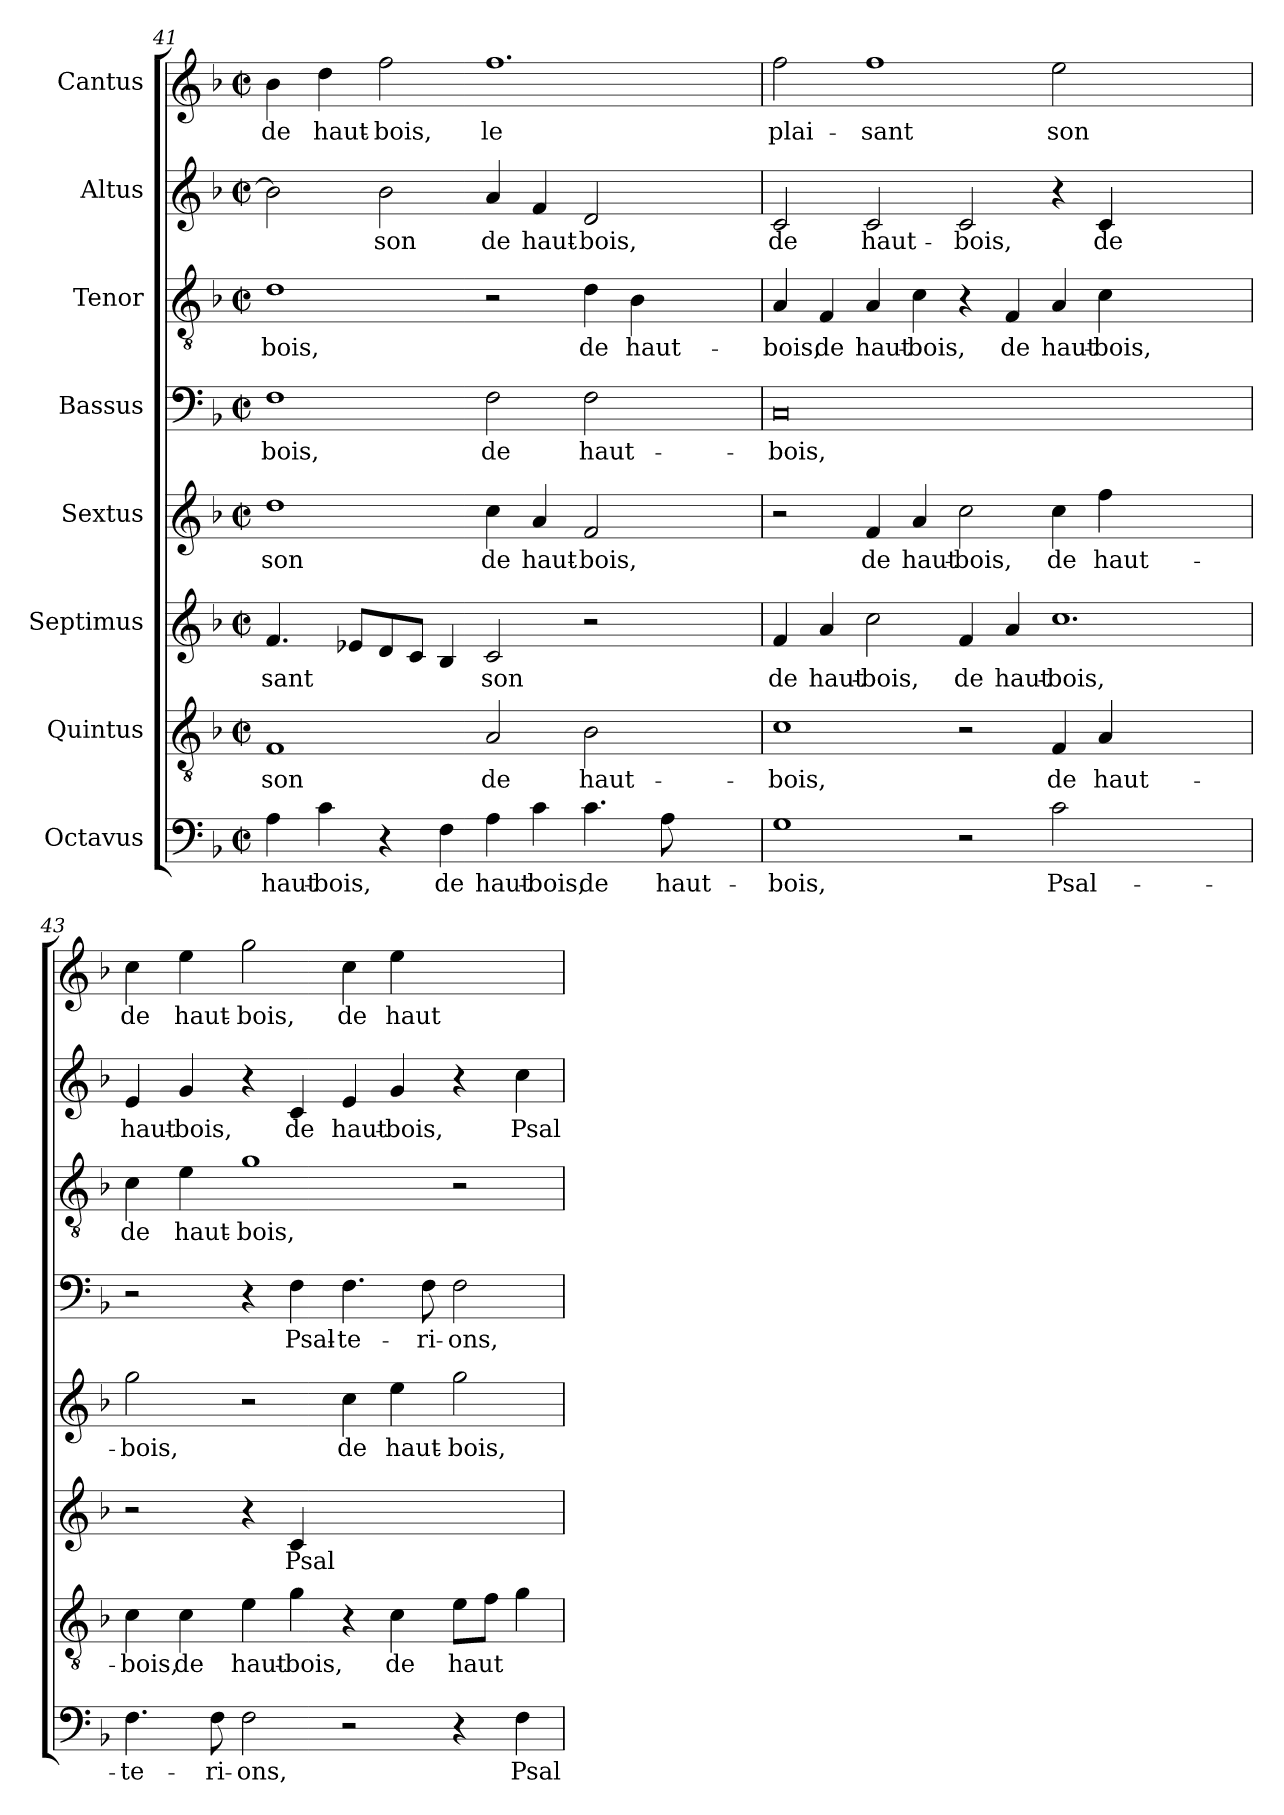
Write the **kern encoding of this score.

**kern	**text	**kern	**text	**kern	**text	**kern	**text	**kern	**text	**kern	**text	**kern	**text	**kern	**text
*part8	*part8	*part7	*part7	*part6	*part6	*part5	*part5	*part4	*part4	*part3	*part3	*part2	*part2	*part1	*part1
*staff8	*staff8	*staff7	*staff7	*staff6	*staff6	*staff5	*staff5	*staff4	*staff4	*staff3	*staff3	*staff2	*staff2	*staff1	*staff1
*I"Octavus	*	*I"Quintus	*	*I"Septimus	*	*I"Sextus	*	*I"Bassus	*	*I"Tenor	*	*I"Altus	*	*I"Cantus	*
!!LO:LB:g=z
*clefF4	*	*clefGv2	*	*clefG2	*	*clefG2	*	*clefF4	*	*clefGv2	*	*clefG2	*	*clefG2	*
*k[b-]	*	*k[b-]	*	*k[b-]	*	*k[b-]	*	*k[b-]	*	*k[b-]	*	*k[b-]	*	*k[b-]	*
*F:	*	*F:	*	*F:	*	*F:	*	*F:	*	*F:	*	*F:	*	*F:	*
*M4/2	*	*M4/2	*	*M4/2	*	*M4/2	*	*M4/2	*	*M4/2	*	*M4/2	*	*M4/2	*
*met(c|)	*	*met(c|)	*	*met(c|)	*	*met(c|)	*	*met(c|)	*	*met(c|)	*	*met(c|)	*	*met(c|)	*
=41	=41	=41	=41	=41	=41	=41	=41	=41	=41	=41	=41	=41	=41	=41	=41
!	!LO:LY:b	!	!LO:LY:b	!	!LO:LY:b	!	!LO:LY:b	!	!LO:LY:b	!	!LO:LY:b	!	!	!	!LO:LY:b
4A	haut-	1F	son	4.f	-sant	1dd	son	1F	-bois,	1d	-bois,	2b-]	.	4b-	de
!	!LO:LY:b	!	!	!	!	!	!	!	!	!	!	!	!	!	!LO:LY:b
4c	-bois,	.	.	.	.	.	.	.	.	.	.	.	.	4dd	haut-
.	.	.	.	8e-XL	.	.	.	.	.	.	.	.	.	.	.
!	!	!	!	!	!	!	!	!	!	!	!	!	!LO:LY:b	!	!LO:LY:b
4r	.	.	.	8d	.	.	.	.	.	.	.	2b-	son	2ff	-bois,
.	.	.	.	8cJ	.	.	.	.	.	.	.	.	.	.	.
!	!LO:LY:b	!	!	!	!	!	!	!	!	!	!	!	!	!	!
4F	de	.	.	4B-	.	.	.	.	.	.	.	.	.	.	.
!	!LO:LY:b	!	!LO:LY:b	!	!LO:LY:b	!	!LO:LY:b	!	!LO:LY:b	!	!	!	!LO:LY:b	!	!LO:LY:b
4A	haut-	2A	de	2c	son	4cc	de	2F	de	2r	.	4a	de	1.ff	le
!	!LO:LY:b	!	!	!	!	!	!LO:LY:b	!	!	!	!	!	!LO:LY:b	!	!
4c	-bois,	.	.	.	.	4a	haut-	.	.	.	.	4f	haut-	.	.
!	!LO:LY:b	!	!LO:LY:b	!	!	!	!LO:LY:b	!	!LO:LY:b	!	!LO:LY:b	!	!LO:LY:b	!	!
4.c	de	2B-	haut-	2r	.	2f	-bois,	2F	haut-	4d	de	2d	-bois,	.	.
!	!	!	!	!	!	!	!	!	!	!	!LO:LY:b	!	!	!	!
.	.	.	.	.	.	.	.	.	.	4B-	haut-	.	.	.	.
!	!LO:LY:b	!	!	!	!	!	!	!	!	!	!	!	!	!	!
8A	haut-	.	.	.	.	.	.	.	.	.	.	.	.	.	.
2ryy	.	2ryy	.	2ryy	.	2ryy	.	2ryy	.	2ryy	.	2ryy	.	.	.
=42	=42	=42	=42	=42	=42	=42	=42	=42	=42	=42	=42	=42	=42	=42	=42
!	!LO:LY:b	!	!LO:LY:b	!	!LO:LY:b	!	!	!	!LO:LY:b	!	!LO:LY:b	!	!LO:LY:b	!	!LO:LY:b
1G	-bois,	1c	-bois,	4f	de	2r	.	0C	-bois,	4A	-bois,	2c	de	2ff	plai-
!	!	!	!	!	!LO:LY:b	!	!	!	!	!	!LO:LY:b	!	!	!	!
.	.	.	.	4a	haut-	.	.	.	.	4F	de	.	.	.	.
!	!	!	!	!	!LO:LY:b	!	!LO:LY:b	!	!	!	!LO:LY:b	!	!LO:LY:b	!	!LO:LY:b
.	.	.	.	2cc	-bois,	4f	de	.	.	4A	haut-	2c	haut-	1ff	-sant
!	!	!	!	!	!	!	!LO:LY:b	!	!	!	!LO:LY:b	!	!	!	!
.	.	.	.	.	.	4a	haut-	.	.	4c	-bois,	.	.	.	.
!	!	!	!	!	!LO:LY:b	!	!LO:LY:b	!	!	!	!	!	!LO:LY:b	!	!
2r	.	2r	.	4f	de	2cc	-bois,	.	.	4r	.	2c	-bois,	.	.
!	!	!	!	!	!LO:LY:b	!	!	!	!	!	!LO:LY:b	!	!	!	!
.	.	.	.	4a	haut-	.	.	.	.	4F	de	.	.	.	.
!	!LO:LY:b	!	!LO:LY:b	!	!LO:LY:b	!	!LO:LY:b	!	!	!	!LO:LY:b	!	!	!	!LO:LY:b
2c	Psal-	4F	de	1.cc	-bois,	4cc	de	.	.	4A	haut-	4r	.	2ee	son
!	!	!	!LO:LY:b	!	!	!	!LO:LY:b	!	!	!	!LO:LY:b	!	!LO:LY:b	!	!
.	.	4A	haut-	.	.	4ff	haut-	.	.	4c	-bois,	4c	de	.	.
1ryy	.	1ryy	.	.	.	1ryy	.	1ryy	.	1ryy	.	1ryy	.	1ryy	.
!!LO:LB:g=z
=43	=43	=43	=43	=43	=43	=43	=43	=43	=43	=43	=43	=43	=43	=43	=43
!	!LO:LY:b	!	!LO:LY:b	!	!	!	!LO:LY:b	!	!	!	!LO:LY:b	!	!LO:LY:b	!	!LO:LY:b
4.F	-te-	4c	-bois,	2r	.	2gg	-bois,	2r	.	4c	de	4e	haut-	4cc	de
!	!	!	!LO:LY:b	!	!	!	!	!	!	!	!LO:LY:b	!	!LO:LY:b	!	!LO:LY:b
.	.	4c	de	.	.	.	.	.	.	4e	haut-	4g	-bois,	4ee	haut-
!	!LO:LY:b	!	!	!	!	!	!	!	!	!	!	!	!	!	!
8F	-ri-	.	.	.	.	.	.	.	.	.	.	.	.	.	.
!	!LO:LY:b	!	!LO:LY:b	!	!	!	!	!	!	!	!LO:LY:b	!	!	!	!LO:LY:b
2F	-ons,	4e	haut-	4r	.	2r	.	4r	.	1g	-bois,	4r	.	2gg	-bois,
!	!	!	!LO:LY:b	!	!LO:LY:b	!	!	!	!LO:LY:b	!	!	!	!LO:LY:b	!	!
.	.	4g	-bois,	4c	Psal-	.	.	4F	Psal-	.	.	4c	de	.	.
!	!	!	!	!	!	!	!LO:LY:b	!	!LO:LY:b	!	!	!	!LO:LY:b	!	!LO:LY:b
2r	.	4r	.	1ryy	.	4cc	de	4.F	-te-	.	.	4e	haut-	4cc	de
!	!	!	!LO:LY:b	!	!	!	!LO:LY:b	!	!	!	!	!	!LO:LY:b	!	!LO:LY:b
.	.	4c	de	.	.	4ee	haut-	.	.	.	.	4g	-bois,	4ee	haut-
!	!	!	!	!	!	!	!	!	!LO:LY:b	!	!	!	!	!	!
.	.	.	.	.	.	.	.	8F	-ri-	.	.	.	.	.	.
!	!	!	!LO:LY:b	!	!	!	!LO:LY:b	!	!LO:LY:b	!	!	!	!	!	!
4r	.	8eL	haut	.	.	2gg	-bois,	2F	-ons,	2r	.	4r	.	2ryy	.
.	.	8fJ	.	.	.	.	.	.	.	.	.	.	.	.	.
!	!LO:LY:b	!	!	!	!	!	!	!	!	!	!	!	!LO:LY:b	!	!
4F	Psal-	4g	.	.	.	.	.	.	.	.	.	4cc	Psal-	.	.
=	=	=	=	=	=	=	=	=	=	=	=	=	=	=	=
*-	*-	*-	*-	*-	*-	*-	*-	*-	*-	*-	*-	*-	*-	*-	*-
